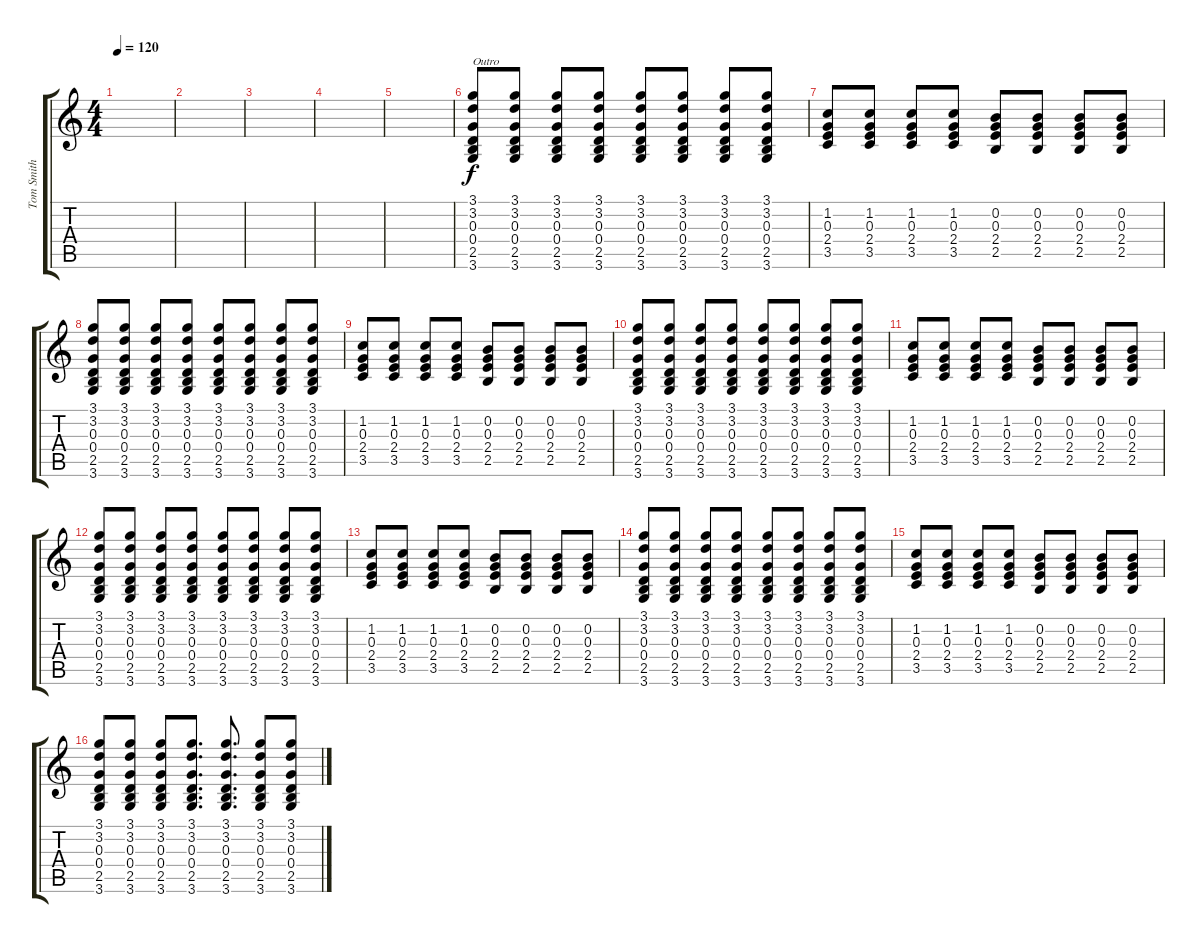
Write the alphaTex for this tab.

\track ("Tom Smith" "Tom Smith") {instrument electricguitarclean}
\staff {score tabs}
\tuning (E4 B3 G3 D3 A2 E2) {hide}
\ts (4 4)
\tempo 120
\clef g2
\ks c
|
|
|
|
|
(3.1 3.2 0.3 0.4 2.5 3.6).8{txt "Outro"} (3.1 3.2 0.3 0.4 2.5 3.6).8 (3.1 3.2 0.3 0.4 2.5 3.6).8 (3.1 3.2 0.3 0.4 2.5 3.6).8 (3.1 3.2 0.3 0.4 2.5 3.6).8 (3.1 3.2 0.3 0.4 2.5 3.6).8 (3.1 3.2 0.3 0.4 2.5 3.6).8 (3.1 3.2 0.3 0.4 2.5 3.6).8 |
(1.2 0.3 2.4 3.5).8 (1.2 0.3 2.4 3.5).8 (1.2 0.3 2.4 3.5).8 (1.2 0.3 2.4 3.5).8 (0.2 0.3 2.4 2.5).8 (0.2 0.3 2.4 2.5).8 (0.2 0.3 2.4 2.5).8 (0.2 0.3 2.4 2.5).8 |
(3.1 3.2 0.3 0.4 2.5 3.6).8 (3.1 3.2 0.3 0.4 2.5 3.6).8 (3.1 3.2 0.3 0.4 2.5 3.6).8 (3.1 3.2 0.3 0.4 2.5 3.6).8 (3.1 3.2 0.3 0.4 2.5 3.6).8 (3.1 3.2 0.3 0.4 2.5 3.6).8 (3.1 3.2 0.3 0.4 2.5 3.6).8 (3.1 3.2 0.3 0.4 2.5 3.6).8 |
(1.2 0.3 2.4 3.5).8 (1.2 0.3 2.4 3.5).8 (1.2 0.3 2.4 3.5).8 (1.2 0.3 2.4 3.5).8 (0.2 0.3 2.4 2.5).8 (0.2 0.3 2.4 2.5).8 (0.2 0.3 2.4 2.5).8 (0.2 0.3 2.4 2.5).8 |
(3.1 3.2 0.3 0.4 2.5 3.6).8 (3.1 3.2 0.3 0.4 2.5 3.6).8 (3.1 3.2 0.3 0.4 2.5 3.6).8 (3.1 3.2 0.3 0.4 2.5 3.6).8 (3.1 3.2 0.3 0.4 2.5 3.6).8 (3.1 3.2 0.3 0.4 2.5 3.6).8 (3.1 3.2 0.3 0.4 2.5 3.6).8 (3.1 3.2 0.3 0.4 2.5 3.6).8 |
(1.2 0.3 2.4 3.5).8 (1.2 0.3 2.4 3.5).8 (1.2 0.3 2.4 3.5).8 (1.2 0.3 2.4 3.5).8 (0.2 0.3 2.4 2.5).8 (0.2 0.3 2.4 2.5).8 (0.2 0.3 2.4 2.5).8 (0.2 0.3 2.4 2.5).8 |
(3.1 3.2 0.3 0.4 2.5 3.6).8 (3.1 3.2 0.3 0.4 2.5 3.6).8 (3.1 3.2 0.3 0.4 2.5 3.6).8 (3.1 3.2 0.3 0.4 2.5 3.6).8 (3.1 3.2 0.3 0.4 2.5 3.6).8 (3.1 3.2 0.3 0.4 2.5 3.6).8 (3.1 3.2 0.3 0.4 2.5 3.6).8 (3.1 3.2 0.3 0.4 2.5 3.6).8 |
(1.2 0.3 2.4 3.5).8 (1.2 0.3 2.4 3.5).8 (1.2 0.3 2.4 3.5).8 (1.2 0.3 2.4 3.5).8 (0.2 0.3 2.4 2.5).8 (0.2 0.3 2.4 2.5).8 (0.2 0.3 2.4 2.5).8 (0.2 0.3 2.4 2.5).8 |
(3.1 3.2 0.3 0.4 2.5 3.6).8 (3.1 3.2 0.3 0.4 2.5 3.6).8 (3.1 3.2 0.3 0.4 2.5 3.6).8 (3.1 3.2 0.3 0.4 2.5 3.6).8 (3.1 3.2 0.3 0.4 2.5 3.6).8 (3.1 3.2 0.3 0.4 2.5 3.6).8 (3.1 3.2 0.3 0.4 2.5 3.6).8 (3.1 3.2 0.3 0.4 2.5 3.6).8 |
(1.2 0.3 2.4 3.5).8 (1.2 0.3 2.4 3.5).8 (1.2 0.3 2.4 3.5).8 (1.2 0.3 2.4 3.5).8 (0.2 0.3 2.4 2.5).8 (0.2 0.3 2.4 2.5).8 (0.2 0.3 2.4 2.5).8 (0.2 0.3 2.4 2.5).8 |
(3.1 3.2 0.3 0.4 2.5 3.6).8 (3.1 3.2 0.3 0.4 2.5 3.6).8 (3.1 3.2 0.3 0.4 2.5 3.6).8 (3.1 3.2 0.3 0.4 2.5 3.6).8{d} (3.1 3.2 0.3 0.4 2.5 3.6).8{d} (3.1 3.2 0.3 0.4 2.5 3.6).8 (3.1 3.2 0.3 0.4 2.5 3.6).8
